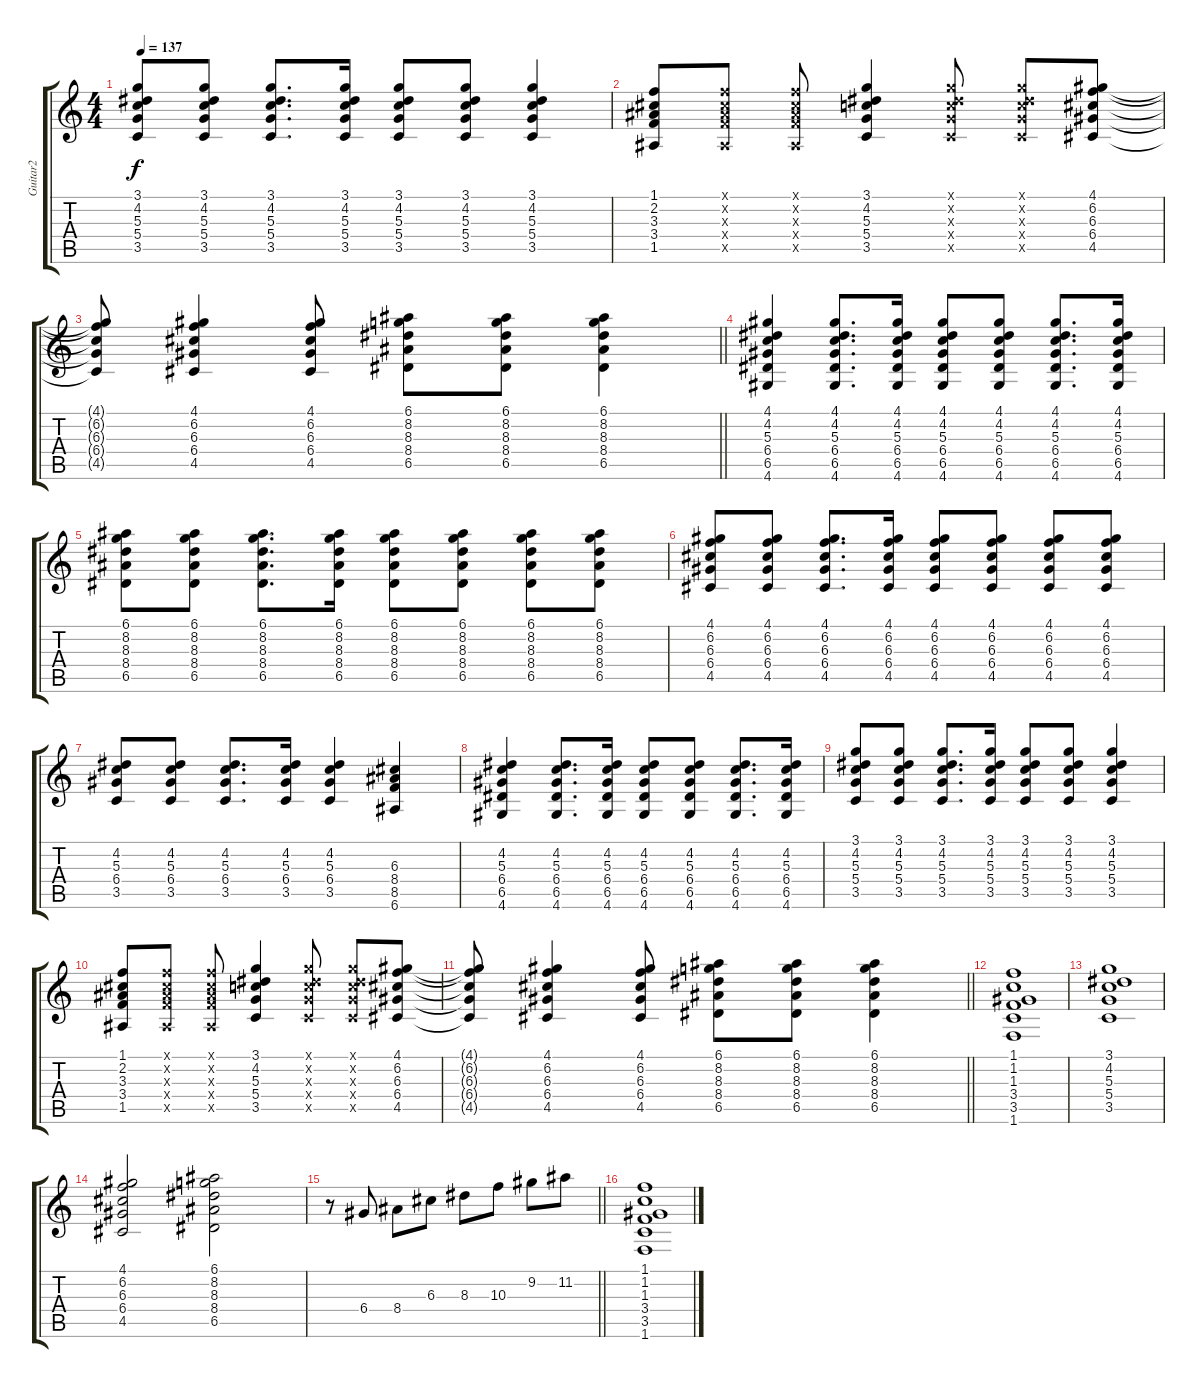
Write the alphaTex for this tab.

\track ("Guitar2" "Guitar2") {instrument electricguitarclean}
\staff {score tabs}
\tuning (E4 B3 G3 D3 A2 E2) {hide}
\ts (4 4)
\tempo 137
\clef g2
\ks c
(3.1 4.2 5.3 5.4 3.5).8{dy f} (3.1 4.2 5.3 5.4 3.5).8 (3.1 4.2 5.3 5.4 3.5).8{d} (3.1 4.2 5.3 5.4 3.5).16 (3.1 4.2 5.3 5.4 3.5).8 (3.1 4.2 5.3 5.4 3.5).8 (3.1 4.2 5.3 5.4 3.5).4 |
(1.1 2.2 3.3 3.4 1.5).8 (1.1{x} 2.2{x} 3.3{x} 3.4{x} 1.5{x}).8 (1.1{x} 2.2{x} 3.3{x} 3.4{x} 1.5{x}).8 (3.1 4.2 5.3 5.4 3.5).4 (3.1{x} 4.2{x} 5.3{x} 5.4{x} 3.5{x}).8 (3.1{x} 4.2{x} 5.3{x} 5.4{x} 3.5{x}).8 (4.1 6.2 6.3 6.4 4.5).8 |
\barLineRight lightlight
(4.1{t} 6.2{t} 6.3{t} 6.4{t} 4.5{t}).8 (4.1 6.2 6.3 6.4 4.5).4 (4.1 6.2 6.3 6.4 4.5).8 (6.1 8.2 8.3 8.4 6.5).8 (6.1 8.2 8.3 8.4 6.5).8 (6.1 8.2 8.3 8.4 6.5).4 |
(4.1 4.2 5.3 6.4 6.5 4.6).4 (4.1 4.2 5.3 6.4 6.5 4.6).8{d} (4.1 4.2 5.3 6.4 6.5 4.6).16 (4.1 4.2 5.3 6.4 6.5 4.6).8 (4.1 4.2 5.3 6.4 6.5 4.6).8 (4.1 4.2 5.3 6.4 6.5 4.6).8{d} (4.1 4.2 5.3 6.4 6.5 4.6).16 |
(6.1 8.2 8.3 8.4 6.5).8 (6.1 8.2 8.3 8.4 6.5).8 (6.1 8.2 8.3 8.4 6.5).8{d} (6.1 8.2 8.3 8.4 6.5).16 (6.1 8.2 8.3 8.4 6.5).8 (6.1 8.2 8.3 8.4 6.5).8 (6.1 8.2 8.3 8.4 6.5).8 (6.1 8.2 8.3 8.4 6.5).8 |
(4.1 6.2 6.3 6.4 4.5).8 (4.1 6.2 6.3 6.4 4.5).8 (4.1 6.2 6.3 6.4 4.5).8{d} (4.1 6.2 6.3 6.4 4.5).16 (4.1 6.2 6.3 6.4 4.5).8 (4.1 6.2 6.3 6.4 4.5).8 (4.1 6.2 6.3 6.4 4.5).8 (4.1 6.2 6.3 6.4 4.5).8 |
(4.2 5.3 6.4 3.5).8 (4.2 5.3 6.4 3.5).8 (4.2 5.3 6.4 3.5).8{d} (4.2 5.3 6.4 3.5).16 (4.2 5.3 6.4 3.5).4 (6.3 8.4 8.5 6.6).4 |
(4.2 5.3 6.4 6.5 4.6).4 (4.2 5.3 6.4 6.5 4.6).8{d} (4.2 5.3 6.4 6.5 4.6).16 (4.2 5.3 6.4 6.5 4.6).8 (4.2 5.3 6.4 6.5 4.6).8 (4.2 5.3 6.4 6.5 4.6).8{d} (4.2 5.3 6.4 6.5 4.6).16 |
(3.1 4.2 5.3 5.4 3.5).8 (3.1 4.2 5.3 5.4 3.5).8 (3.1 4.2 5.3 5.4 3.5).8{d} (3.1 4.2 5.3 5.4 3.5).16 (3.1 4.2 5.3 5.4 3.5).8 (3.1 4.2 5.3 5.4 3.5).8 (3.1 4.2 5.3 5.4 3.5).4 |
(1.1 2.2 3.3 3.4 1.5).8 (1.1{x} 2.2{x} 3.3{x} 3.4{x} 1.5{x}).8 (1.1{x} 2.2{x} 3.3{x} 3.4{x} 1.5{x}).8 (3.1 4.2 5.3 5.4 3.5).4 (3.1{x} 4.2{x} 5.3{x} 5.4{x} 3.5{x}).8 (3.1{x} 4.2{x} 5.3{x} 5.4{x} 3.5{x}).8 (4.1 6.2 6.3 6.4 4.5).8 |
\barLineRight lightlight
(4.1{t} 6.2{t} 6.3{t} 6.4{t} 4.5{t}).8 (4.1 6.2 6.3 6.4 4.5).4 (4.1 6.2 6.3 6.4 4.5).8 (6.1 8.2 8.3 8.4 6.5).8 (6.1 8.2 8.3 8.4 6.5).8 (6.1 8.2 8.3 8.4 6.5).4 |
(1.1 1.2 1.3 3.4 3.5 1.6).1 |
(3.1 4.2 5.3 5.4 3.5).1 |
(4.1 6.2 6.3 6.4 4.5).2 (6.1 8.2 8.3 8.4 6.5).2 |
\barLineRight lightlight
r.8 6.4.8 8.4.8 6.3.8 8.3.8 10.3.8 9.2.8 11.2.8 |
(1.1 1.2 1.3 3.4 3.5 1.6).1
